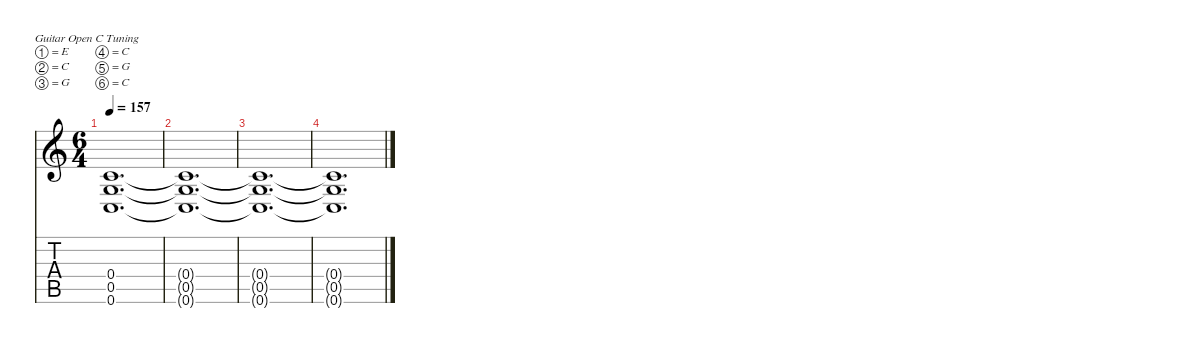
\defaultSystemsLayout 4
\hideDynamics
\bracketExtendMode nobrackets
\singleTrackTrackNamePolicy hidden
\multiTrackTrackNamePolicy hidden
\firstSystemTrackNameMode fullname
\firstSystemTrackNameOrientation horizontal
\otherSystemsTrackNameOrientation horizontal
\track ("Rythm 2 - Devin" "dist.guit.") {defaultSystemsLayout 4 mute instrument distortionguitar}
\staff {score tabs}
\tuning (E4 C4 G3 C3 G2 C2)
\ts (6 4)
\tempo 157
\clef g2
\ks c
(0.4{t} 0.5{t} 0.6{t}).1{d dy f beam Up} |
(0.4{t} 0.5{t} 0.6{t}).1{d beam Up} |
(0.4{t} 0.5{t} 0.6{t}).1{d beam Up} |
(0.4{t} 0.5{t} 0.6{t}).1{d beam Up}
